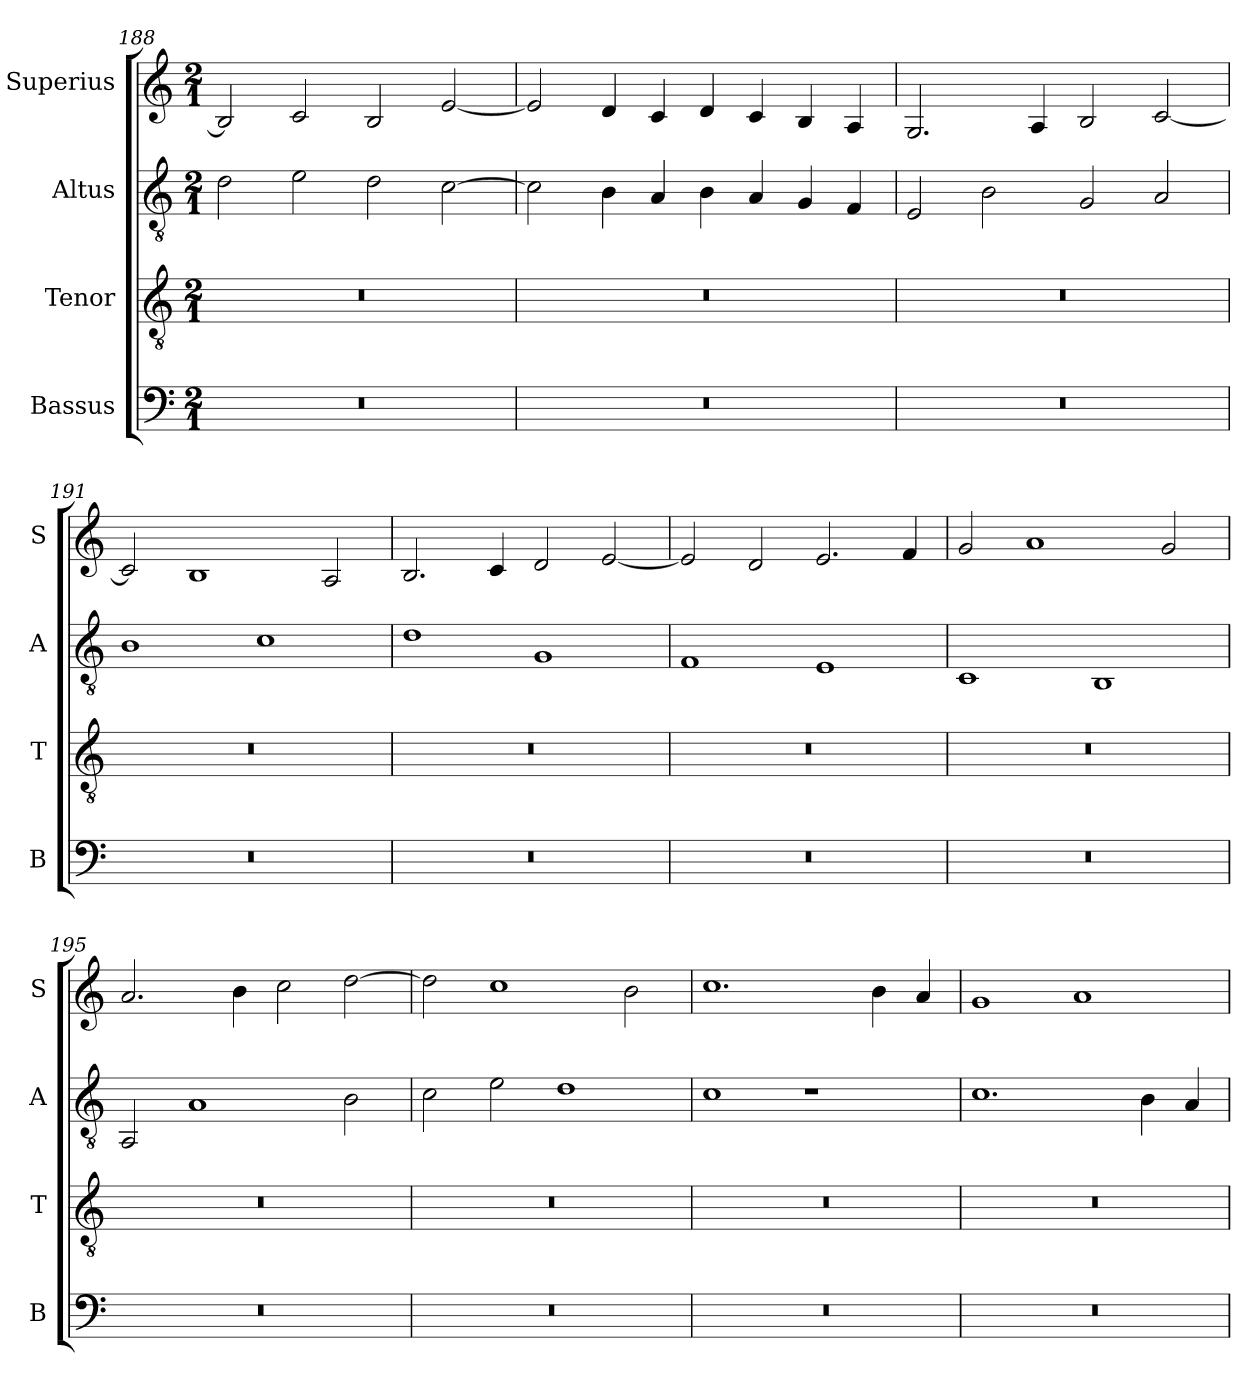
**kern	**kern	**kern	**kern
*part4	*part3	*part2	*part1
*staff4	*staff3	*staff2	*staff1
*I"Bassus	*I"Tenor	*I"Altus	*I"Superius
*I'B	*I'T	*I'A	*I'S
*clefF4	*clefGv2	*clefGv2	*clefG2
*k[]	*k[]	*k[]	*k[]
*M2/1	*M2/1	*M2/1	*M2/1
=188	=188	=188	=188
0r	0r	2d	2B]
.	.	2e	2c
.	.	2d	2B
.	.	[2c	[2e
=189	=189	=189	=189
0r	0r	2c]	2e]
.	.	4B	4d
.	.	4A	4c
.	.	4B	4d
.	.	4A	4c
.	.	4G	4B
.	.	4F	4A
=190	=190	=190	=190
0r	0r	2E	2.G
.	.	2B	.
.	.	.	4A
.	.	2G	2B
.	.	2A	[2c
=191	=191	=191	=191
0r	0r	1B	2c]
.	.	.	1B
.	.	1c	.
.	.	.	2A
=192	=192	=192	=192
0r	0r	1d	2.B
.	.	.	4c
.	.	1G	2d
.	.	.	[2e
=193	=193	=193	=193
0r	0r	1F	2e]
.	.	.	2d
.	.	1E	2.e
.	.	.	4f
=194	=194	=194	=194
0r	0r	1C	2g
.	.	.	1a
.	.	1BB	.
.	.	.	2g
=195	=195	=195	=195
0r	0r	2AA	2.a
.	.	1A	.
.	.	.	4b
.	.	.	2cc
.	.	2B	[2dd
=196	=196	=196	=196
0r	0r	2c	2dd]
.	.	2e	1cc
.	.	1d	.
.	.	.	2b
=197	=197	=197	=197
0r	0r	1c	1.cc
.	.	1r	.
.	.	.	4b
.	.	.	4a
=198	=198	=198	=198
0r	0r	1.c	1g
.	.	.	1a
.	.	4B	.
.	.	4A	.
=	=	=	=
*-	*-	*-	*-
